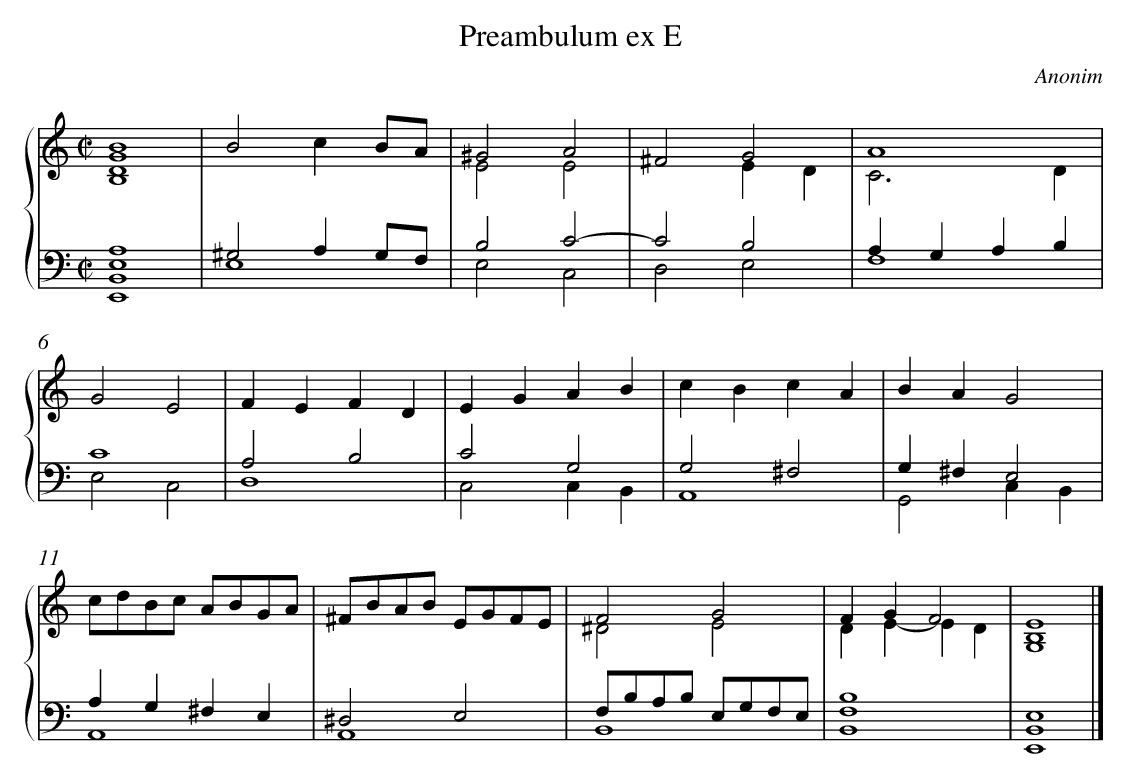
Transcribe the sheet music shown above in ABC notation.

X:1
T: Preambulum ex E
C: Anonim
L: 1/4
M: C|
%%staves {1 2}
V: 1
V: 2 clef=bass
K: C
[V:1] [B4G4D4B,4] |
[V:2] [A,4E,4B,,4E,,4] |
[V:1] B2cB/A/ |
[V:2] ^G,2A,G,/F,/ & E,4 |
[V:1] ^G2A2 & E2E2 |
[V:2] B,2C2- & E,2C,2 |
[V:1] ^F2G2 & x2ED |
[V:2] C2B,2 & D,2E,2 |
[V:1] A4 & C3D |
[V:2] A,G,A,B, & F,4 |
[V:1] G2E2 |
[V:2] C4 & E,2C,2 |
[V:1] FEFD |
[V:2] A,2B,2 & D,4 |
[V:1] EGAB |
[V:2] C2G,2 & C,2C,B,, |
[V:1] cBcA |
[V:2] G,2^F,2 & A,,4 |
[V:1] BAG2 |
[V:2] G,^F,E,2 & G,,2C,B,, |
[V:1] c/d/B/c/ A/B/G/A/ |
[V:2] A,G,^F,E, & A,,4 |
[V:1] ^F/B/A/B/ E/G/F/E/ |
[V:2] ^D,2E,2 & A,,4 |
[V:1] F2G2 & ^D2E2 |
[V:2] F,/B,/A,/B,/ E,/G,/F,/E,/ & B,,4 |
[V:1] FGF2 & DE-ED |
[V:2] [B,4F,4B,,4] |
[V:1] [E4B,4G,4] |]
[V:2] [E,4B,,4E,,4] |]
